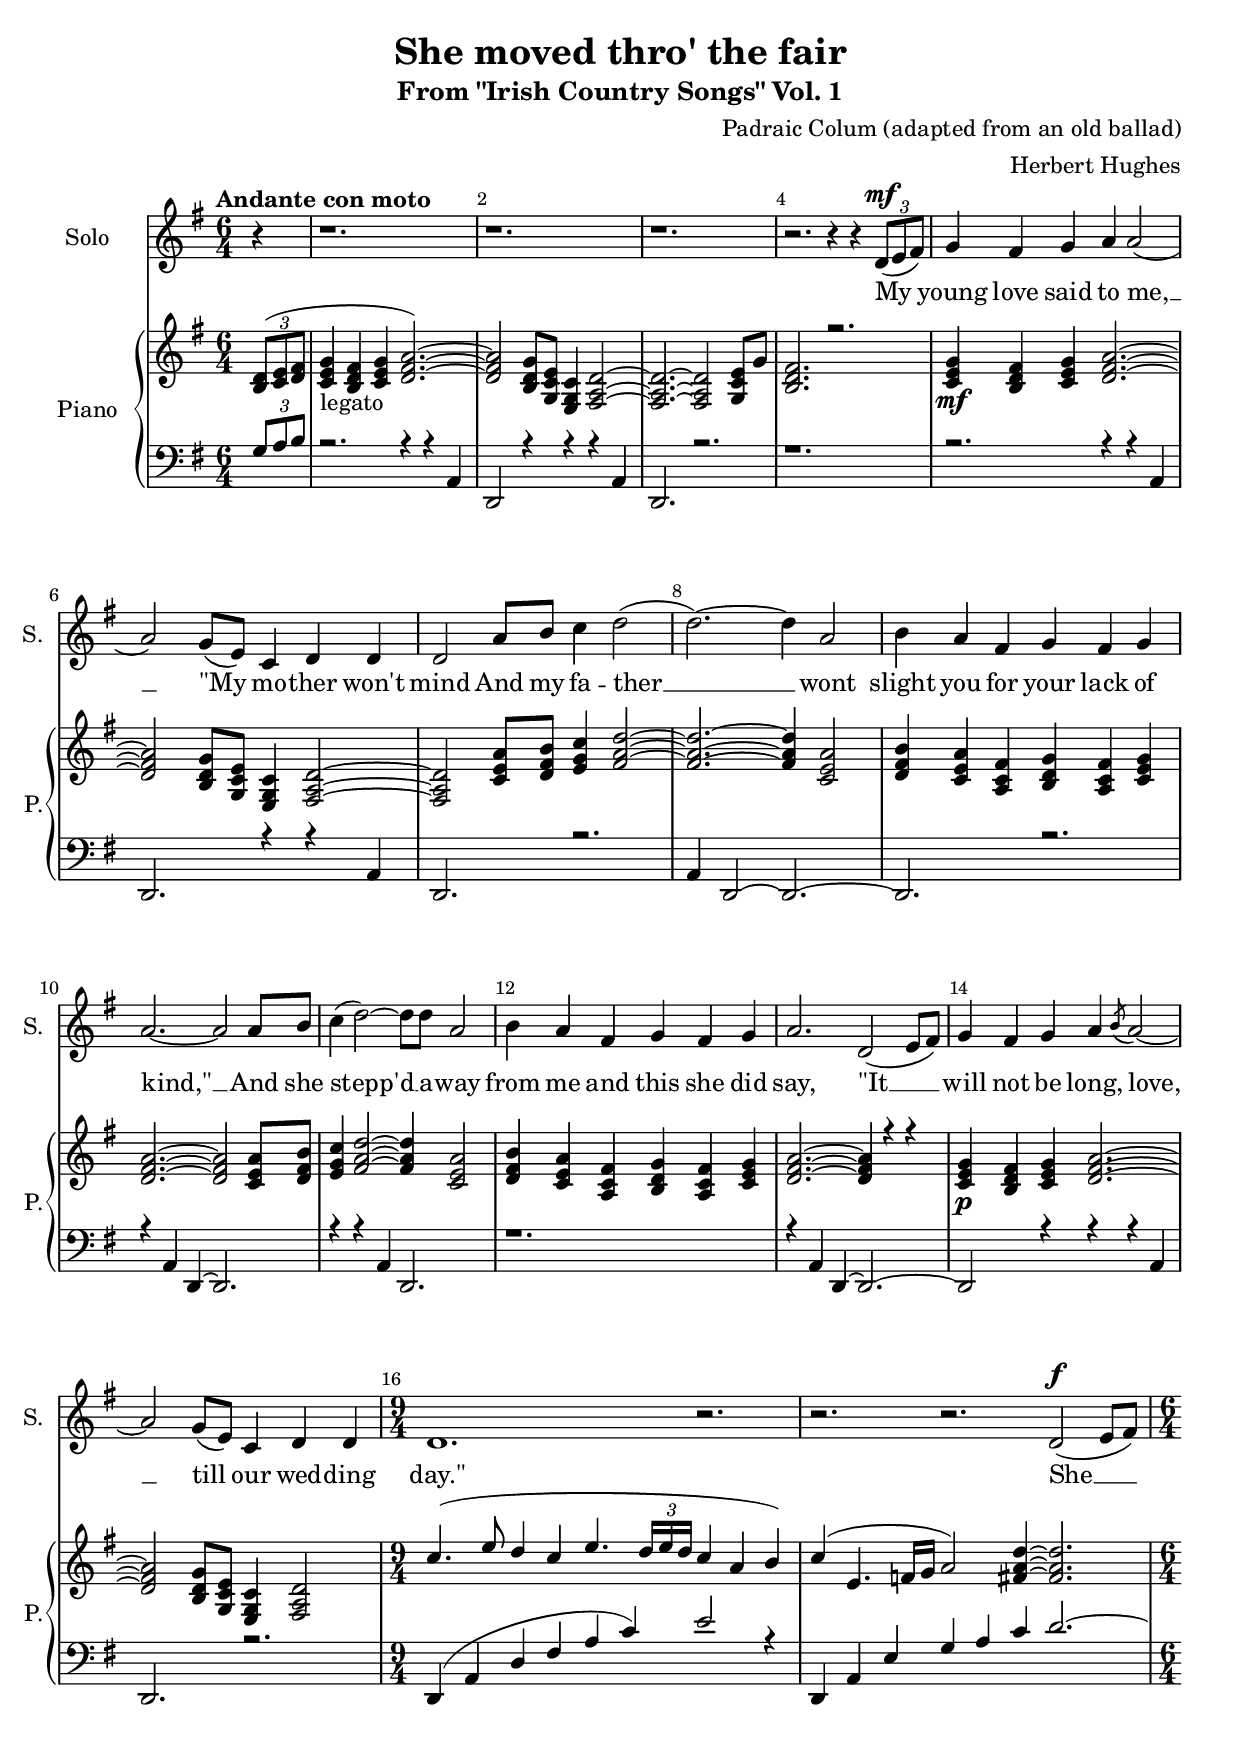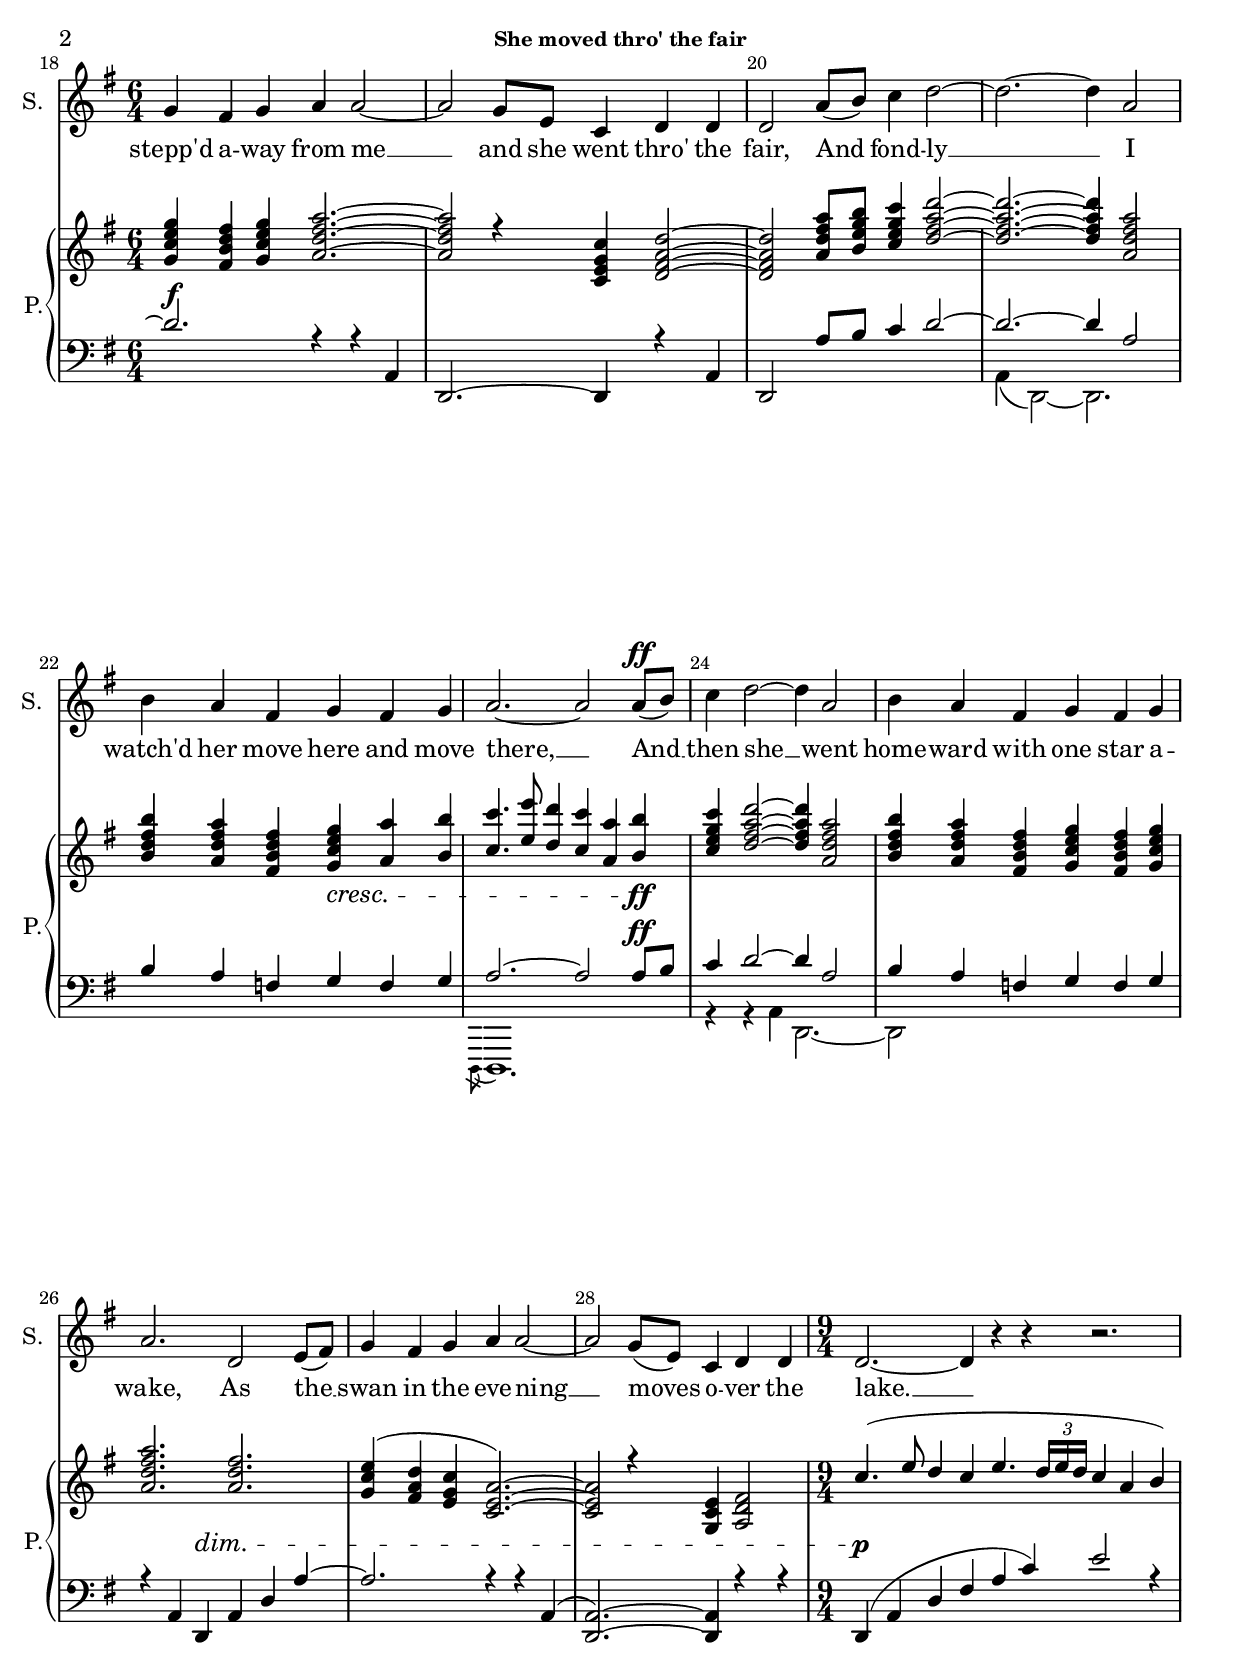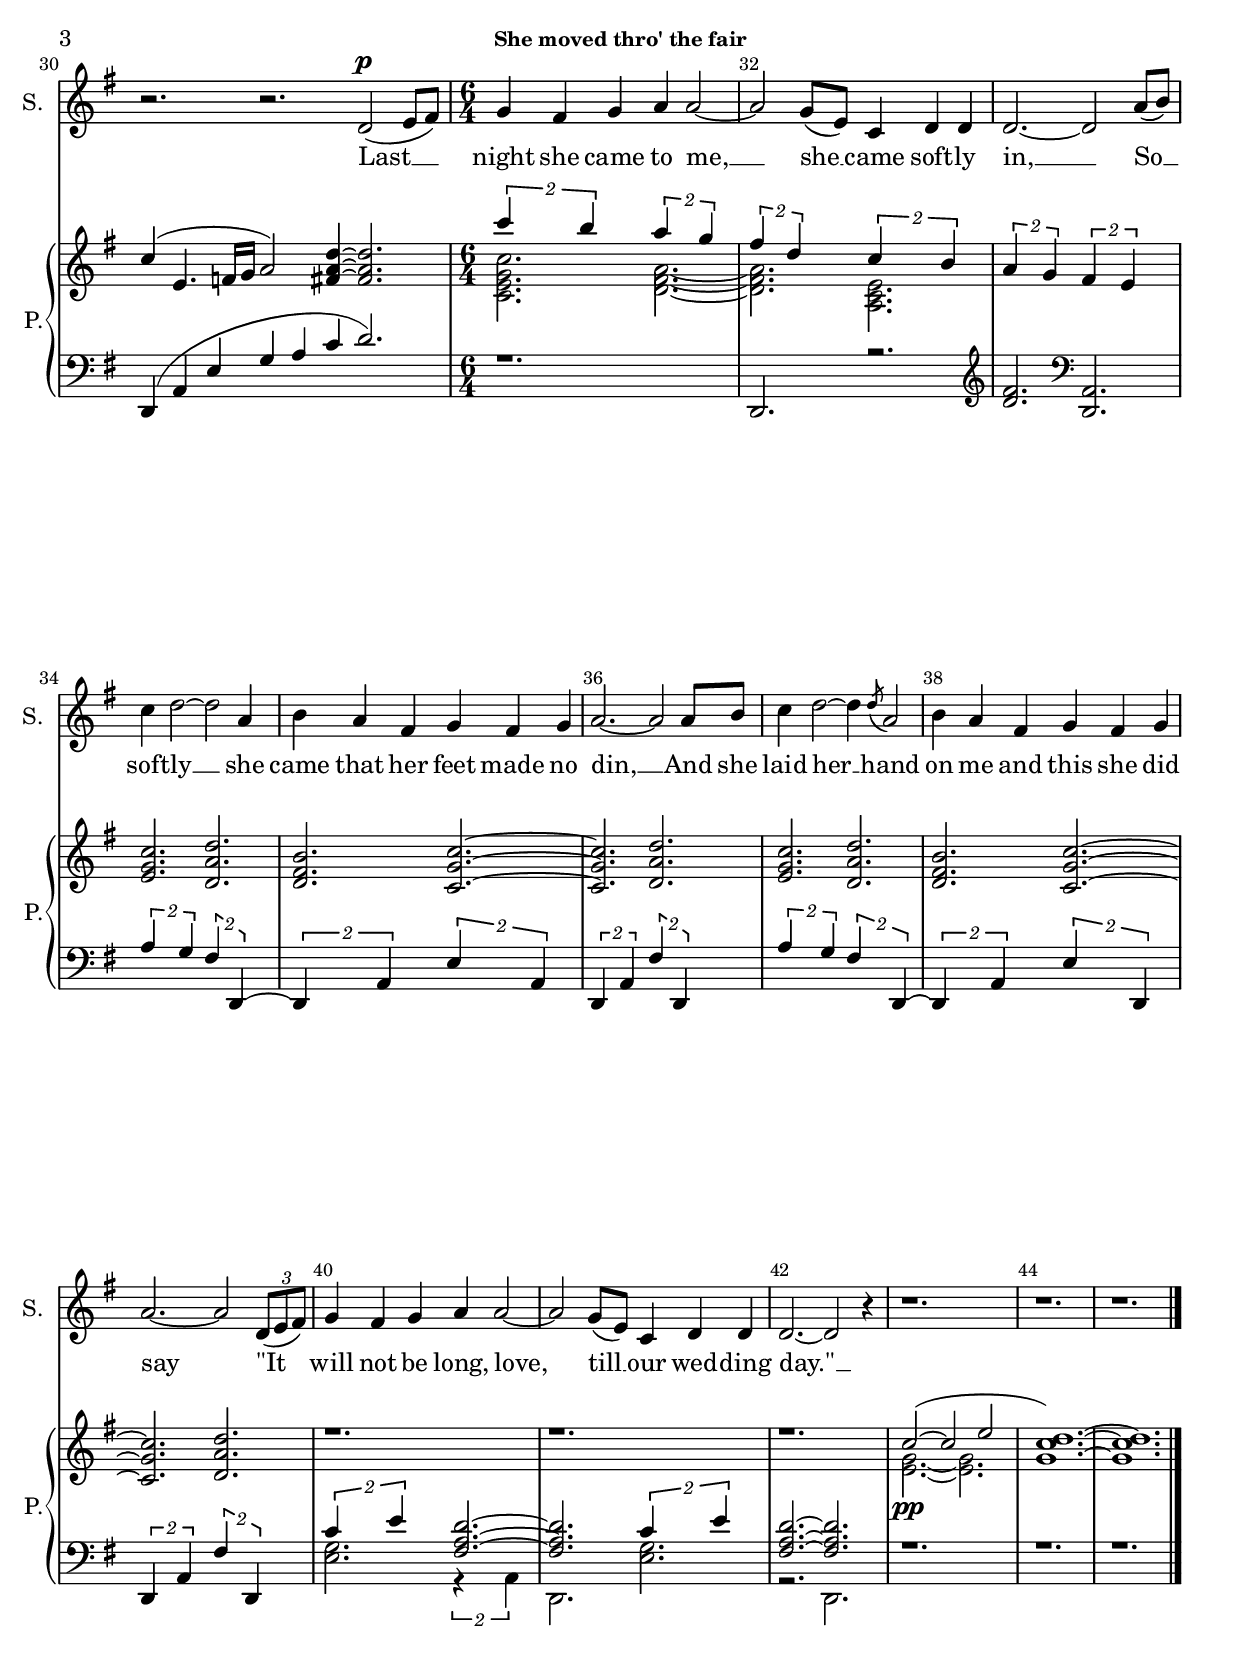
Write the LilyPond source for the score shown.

\version "2.18.2"
\language "english"

% first, define a variable to hold the formatted date:
date = #(strftime "%d-%m-%Y" (localtime (current-time)))

%% additional definitions required by the score:
otherdynamics = #(make-dynamic-script "other-dynamics")

\header {
    encodingdate = \date
    title = "She moved thro' the fair"
    subtitle = "From \"Irish Country Songs\" Vol. 1"
    composer = "Padraic Colum (adapted from an old ballad)"
    arranger = "Herbert Hughes"
}

\paper {
        oddHeaderMarkup = \markup {
            \fill-line
            {
              \on-the-fly #not-first-page \fromproperty #'page:page-number-string
%% left
              \on-the-fly #not-first-page \fontsize #-1 \bold \fromproperty #'header:title
%% center
              ""
%% right
             }
        }

        evenHeaderMarkup = \oddHeaderMarkup
}


global = {
  \key e \minor
  \numericTimeSignature
  \time 6/4
  \tempo "Andante con moto"
  \autoBeamOn

  \override Score.BarNumber.break-visibility = #end-of-line-invisible
  % Permit first bar number to be printed
  \bar ""
  \set Score.barNumberVisibility = #(every-nth-bar-number-visible 2)

  \partial 4 s4 |
  s1. * 15 |

  \time 9/4
  s1. s2. | s1. s2.

  \time 6/4
  s1. * 11 |

  \time 9/4
  s1. s2. | s1. s2. |

  \time 6/4
  s1. * 15 |

  \bar "|."
}

soloMusic = \relative f' {
  r4 | r1. | r1. | r1. | \barNumberCheck #4
  r2. r4 r4 \tuplet 3/2 {d8^\mf( e fs)} |
  g4 fs g a a2( |
  a2) g8( e) c4 d d |
  d2 a'8 b c4 d2( |
  d2.)~ d4 a2 |
  b4 a fs g fs g |
  a2.~ a2 a8 b |
  c4( d2)~ d8 d a2 |
  b4 a fs g fs g |
  a2. d,2( e8 fs) |
  g4 fs g a \acciaccatura b8 a2~ |
  a2 g8( e8) c4 d d |
  d1. r2. |
  r2. r2. d2^\f( e8 fs) |
  g4 fs g a a2~ |
  a g8 e c4 d d |
  d2 a'8( b) c4 d2~ |
  d2.~ d4 a2 |
  b4 a fs g fs g |
  a2.~ a2 a8^\ff( b) |
  c4 d2~ d4 a2 |
  b4 a fs g fs g | \barNumberCheck #26
  a2. d,2 e8( fs) |
  g4 fs g a a2~ |
  a g8( e) c4 d d |
  d2.~ d4 r4 r r2. |
  r2. r2. d2^\p( e8 fs) |
  g4 fs g a a2~ |
  a g8( e) c4 d d |
  d2.~ d2 a'8( b) |
  c4 d2~ d a4 |
  b a fs g fs g |
  a2.~ a2 a8 b |
  c4 d2~ d4 \acciaccatura d8 a2 |
  b4 a fs g fs g |
  a2.~ a2 \tuplet 3/2 { d,8( e fs) } |
  g4 fs g a a2~ |
  a2 g8( e) c4 d d |
  d2.~ d2 r4 | r1. | r | r
}

soloWords = \lyricmode {

  My young love said to me, __ "\"My" mo -- ther won't mind And my fa --
  ther __ __ wont slight you for your lack of "kind,\"" __ And she
  stepp'd __ a -- way from me and this she did say, "\"It" __ will not be
  long, love, __ till our wed -- ding "day.\""

  She __ stepp'd a -- way from me __ and she went thro' the fair,
  And fond -- ly __ __ I watch'd her move here and move there, __ And __
  then she __ went home -- ward with one star a -- wake, As the __ swan
  in the eve -- ning __ moves o -- ver the lake. __ Last __ night she
  came to me, __ she __ came soft -- ly in, __ So __ soft -- ly __ she
  came that her feet made no din, __ And she laid her __ hand on me and
  this she did say "\"It" will not be long, love, till __ our
  wed -- ding "day.\"" __

}

rightHandUp = \relative f' {
 \tuplet 3/2 { <d b>8( <e c> <fs d> } |
 <g e c>4_"legato" <fs d b> <g e c> <a fs d>2.~) |
 <a fs d>2 <g d b>8 <e c g> <c g e>4 <d a fs>2~ |
 <d a fs>2.~ <d a fs>2 <e c g>8 g |
 <fs d b>2. r2. |
 <g e c>4_\mf <fs d b> <g e c> <a fs d>2.~ |
 <a fs d>2 <g d b>8 <e c g> <c g e>4 <d a fs>2~ |
 <d a fs> <a' e c>8 <b fs d> <c g e>4 <d a fs>2~ |
 <d a fs>2.~ <d a fs>4 <a e c>2 |
 <b fs d>4 <a e c> <fs c a> <g d b> <fs c a> <g e c> |
 <a fs d>2.~ <a fs d>2 <a e c>8 <b fs d> |
 <c g e>4 <d a fs>2~ <d a fs>4 <a e c>2 | % -way
 <b fs d>4 <a e c> <fs c a> <g d b> <fs c a> <g e c> |
 <a fs d>2.~ <a fs d>4 r r |
 <g e c>4_\p <fs d b> <g e c> <a fs d>2.~ |
 <a fs d>2 <g d b>8 <e c g> <c g e>4 <d a fs>2 | % 9/4
 c'4.( e8 d4 c e4. \tuplet 3/2 { d16 e d } c4 a b) |
 c4( e,4. f16 g a2) <fs a d>4~ <fs a d>2. | % 6/4
 <g c e g>4 <fs b d fs> <g c e g> <a d fs a>2.~ |
 <a d fs a>2 r4 <c g e c>4 <d a fs d>2~ |
 <d a fs d>2 <a d fs a>8 <b e g b> <c e g c>4 <d fs a d>2~ |
 <d fs a d>2.~ <d fs a d>4 <a d fs a>2 |
 <b d fs b>4 <a d fs a> <fs b d fs> <g c e g>_\cresc <a a'> <b b'> |
 <c c'>4. <e e'>8 <d d'>4 <c c'> <a a'> <b b'>_\ff |
 <c e g c>4 <d fs a d>2~ <d fs a d>4 <a d fs a>2 |
 <b d fs b>4 <a d fs a> <fs b d fs> <g c e g> <fs b d fs> <g c e g> |
 <a d fs a>2. <a d fs> |
 <g c e>4( <fs a d> <e g c> <a e c>2.~) <a e c>2 r4 <e c g> <fs d a>2 | % 9/4
 c'4.( e8 d4 c e4. \tuplet 3/2 { d16 e d } c4 a b) |
 c4( e,4. f16 g a2) <fs a d>4~ <fs a d>2. | % 6/4
 \tuplet 2/3 { c''4 b } \tuplet 2/3 { a g } |
 \tuplet 2/3 { fs d } \tuplet 2/3 { c b } |
 \tuplet 2/3 { a g } \tuplet 2/3 { fs e } |
 <c' g e>2. <d a d,> |
 <b fs d> <c g c,>2.~ |
 <c g c,> <d a d,> |
 <c g e> <d a d,> |
 <b fs d> <c g c,>2.~ |
 <c g c,> <d a d,> |
 r1. |
 r1. |
 r1. |
 c2~\pp( c e |
 <d c g>1.~) |
 <d c g> |
}

rightHandDown = \relative f' {
  \partial 4 s4 |
  s1. * 15 |

  %\time 9/4
  s1. s2. | s1. s2.

  %\time 6/4
  s1. * 11 |

  %\time 9/4
  s1. s2. | s1. s2. |

  %\time 6/4
  <c' g e c>2. <a fs d>~ |
  <a fs d> <e c a> |

  s1. * 10 |
  <g e>2.~ <g e> |
  s1. * 2 |
}

leftHandUp = \relative f {
  \tuplet 3/2 { g8 a b } |
  r2. r4 r a, |
  d,2 r4 r r a' |
  d,2. r2. |
  r1. |
  r2. r4 r a' |
  d,2. r4 r a' |
  d,2. r2. |
  a'4 d,2~ d2.~ |
  d2. r2. |
  r4 a'4 d,~ d2. |
  r4 r a' d, 2. |
  r1. |
  r4 a'4 d,~ d2.~ |
  d2 r4 r r a' |
  d,2. r2. |
  d4( a' d fs a c) e2 r4 |
  d,, a' e' g a c d2.~ |
  d2.^\f r4 r a, |
  d,2.~ d4 r a' |
  d,2 a''8 b c4 d2~ | \barNumberCheck #21
  d2.~ d4 a2 |
  b4 a f g f g |
  a2.~ a2 a8^\ff b |
  c4 d2~ d4 a2 |
  b4 a f g f g |
  r4 a, d,^\dim a' d a'~ |
  a2. r4 r a,4( |
  <a d,>2.)~ <a d,>4 r r |
  d,4^\p( a' d fs a c) e2 r4 |
  d,,( a' e' g a c d2.) |
  r1. |
  d,,2. r |
  \clef treble <fs'' d>2. \clef bass <a,, d,>2. |
  \tuplet 2/3 { a'4 g } \tuplet 2/3 { fs d,~ } |
  \tuplet 2/3 { d a' } \tuplet 2/3 { e' a, } |
  \tuplet 2/3 { d, a' } \tuplet 2/3 { fs' d, } |
  \tuplet 2/3 { a'' g } \tuplet 2/3 { fs d,~ } |
  \tuplet 2/3 { d a' } \tuplet 2/3 { e' d, } |
  \tuplet 2/3 { d a' } \tuplet 2/3 { fs' d, } |
  \tuplet 2/3 { c'' e } <fs, a d>2.~ |
  <fs a d> \tuplet 2/3 { c'4 e } |
  <fs, a d>2.~ <fs a d>
  r1. | r | r
}

leftHandDown = \relative f {
  \partial 4 s4 |
  s1. * 15 |

  \time 9/4
  s1. s2. | s1. s2.

  \time 6/4
  s1. * 3 | \barNumberCheck #21
  a,4( d,2)~ d2. |
  s2. s2. |
  \acciaccatura d,8 d1. |
  r4 r a'' d,2.~ |
  d2 s1 |
  s2. s |
  s s |
  s s |

  \time 9/4
  s1. s2. | s1. s2. |

  \time 6/4
  s1. * 9 |
  <e' g>2. \tuplet 2/3 { r4 a, } |
  d,2. <e' g> |
  r2. d, |
}

\score {
 <<
     \new ChoirStaff <<
       \new Staff = "solo" <<
         \clef treble
         \set Staff.instrumentName = "Solo"
         \set Staff.shortInstrumentName = "S."
         \new Voice = "solo" {
           << \global \soloMusic >>
         }
       >>
       \new Lyrics = "solo"

       \context Lyrics = "solo" \lyricsto "solo" \soloWords
     >>
    \new PianoStaff {
      \set PianoStaff.instrumentName = "Piano"
      \set PianoStaff.shortInstrumentName = "P."
      <<
        \context Staff = "rightHand" {
          <<
            \accidentalStyle voice
            \clef treble
            \set Staff.printPartCombineTexts = ##f
            \partcombine \global \new Voice = "rightHandUp" {
              \voiceOne \rightHandUp
            }
            \partcombine \global \new Voice = "rightHandDown" {
              \voiceTwo \rightHandDown
            }
          >>
        }
        \context Staff = "leftHand" {
          <<
            \accidentalStyle voice
            \clef bass
            \set Staff.printPartCombineTexts = ##f
            \partcombine \global \new Voice = "leftHandUp" {
              \voiceOne \leftHandUp
            }
            \partcombine \global \new Voice = "leftHandDown" {
              \voiceTwo \leftHandDown
            }
          >>
        }
      >>
    }
 >>
}
